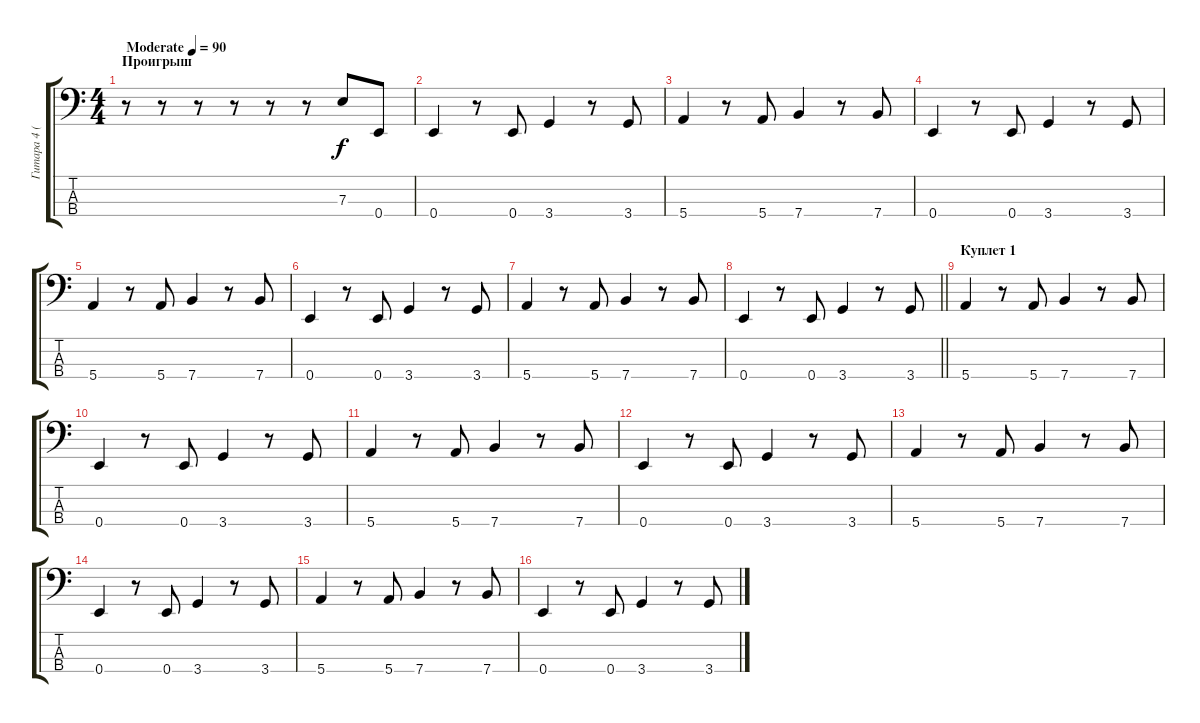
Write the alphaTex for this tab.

\track ("Гитара 4 (бас)" "Гитара 4 (") {instrument electricbassfinger}
\staff {score tabs}
\tuning (G2 D2 A1 E1) {hide}
\ts (4 4)
\section ("" "Проигрыш")
\tempo (90 "Moderate")
\clef f4
\ks c
r.8{dy f instrument electricbassfinger} r.8 r.8 r.8 r.8 r.8 7.3.8 0.4.8 |
0.4.4 r.8 0.4.8 3.4.4 r.8 3.4.8 |
5.4.4 r.8 5.4.8 7.4.4 r.8 7.4.8 |
0.4.4 r.8 0.4.8 3.4.4 r.8 3.4.8 |
5.4.4 r.8 5.4.8 7.4.4 r.8 7.4.8 |
0.4.4 r.8 0.4.8 3.4.4 r.8 3.4.8 |
5.4.4 r.8 5.4.8 7.4.4 r.8 7.4.8 |
\barLineRight lightlight
0.4.4 r.8 0.4.8 3.4.4 r.8 3.4.8 |
\section ("" "Куплет 1")
5.4.4 r.8 5.4.8 7.4.4 r.8 7.4.8 |
0.4.4 r.8 0.4.8 3.4.4 r.8 3.4.8 |
5.4.4 r.8 5.4.8 7.4.4 r.8 7.4.8 |
0.4.4 r.8 0.4.8 3.4.4 r.8 3.4.8 |
5.4.4 r.8 5.4.8 7.4.4 r.8 7.4.8 |
0.4.4 r.8 0.4.8 3.4.4 r.8 3.4.8 |
5.4.4 r.8 5.4.8 7.4.4 r.8 7.4.8 |
0.4.4 r.8 0.4.8 3.4.4 r.8 3.4.8
